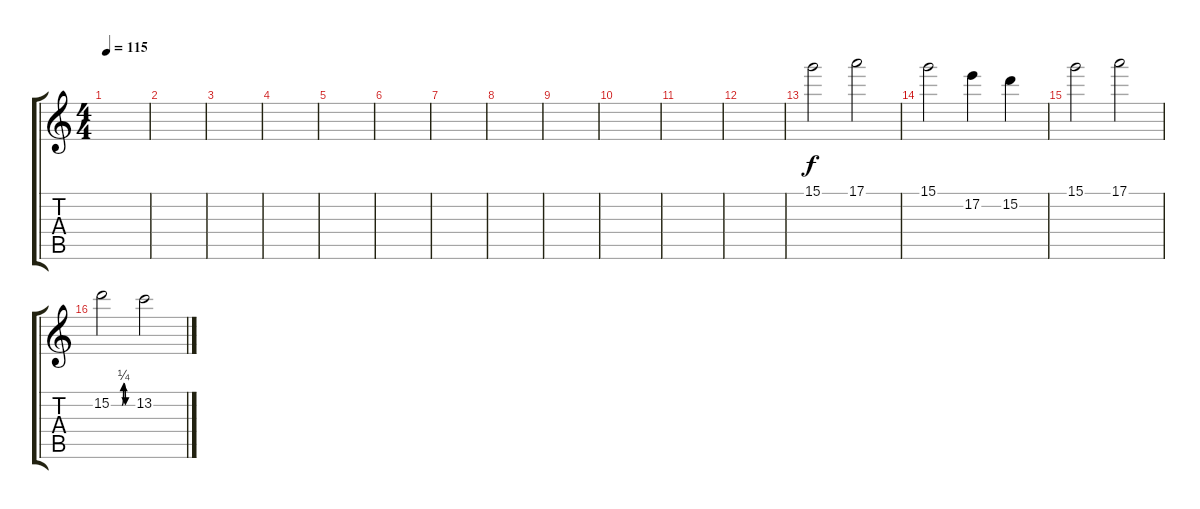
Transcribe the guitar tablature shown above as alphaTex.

\track "" {instrument overdrivenguitar}
\staff {score tabs}
\tuning (E4 B3 G3 D3 A2 E2) {hide}
\ts (4 4)
\tempo 115
\clef g2
\ks c
|
|
|
|
|
|
|
|
|
|
|
|
15.1.2 17.1.2 |
15.1.2 17.2.4 15.2.4 |
15.1.2 17.1.2 |
15.2{be (custom 0 0 15 0 30 0 35 1 40 0 44 0 60 0)}.2 13.2.2
